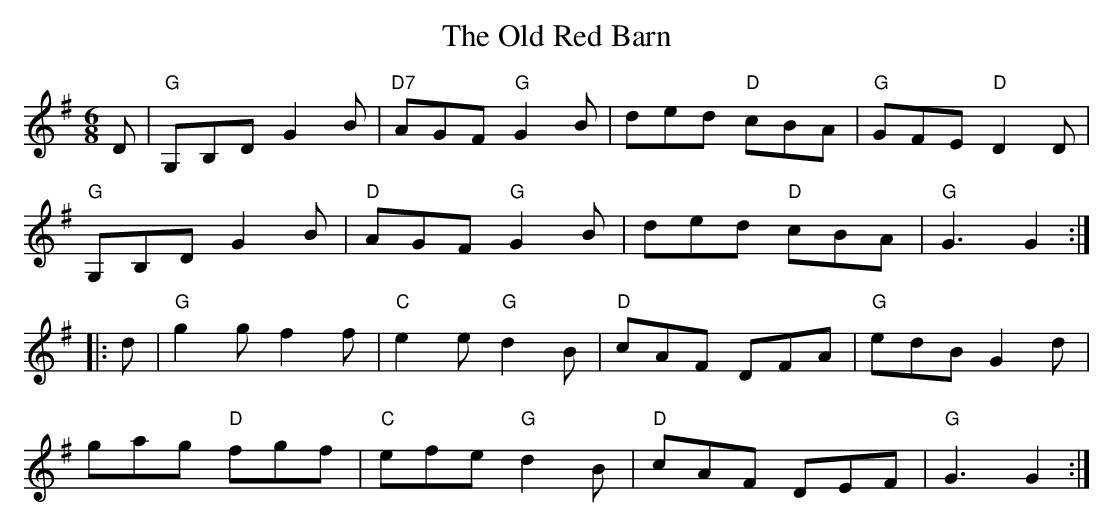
X:1
T:Old Red Barn, The
M:6/8
L:1/8
K:G
D|"G"G,B,D G2B|"D7"AGF "G"G2B|ded "D"cBA|"G"GFE "D"D2D|!
"G"G,B,D G2B|"D"AGF "G"G2B|ded "D"cBA|"G"G3G2:|!
|:d|"G"g2g f2f|"C"e2e "G"d2B|"D"cAF DFA|"G"edB G2d|!
gag "D"fgf|"C"efe "G"d2B|"D"cAF DEF|"G"G3 G2:|]
